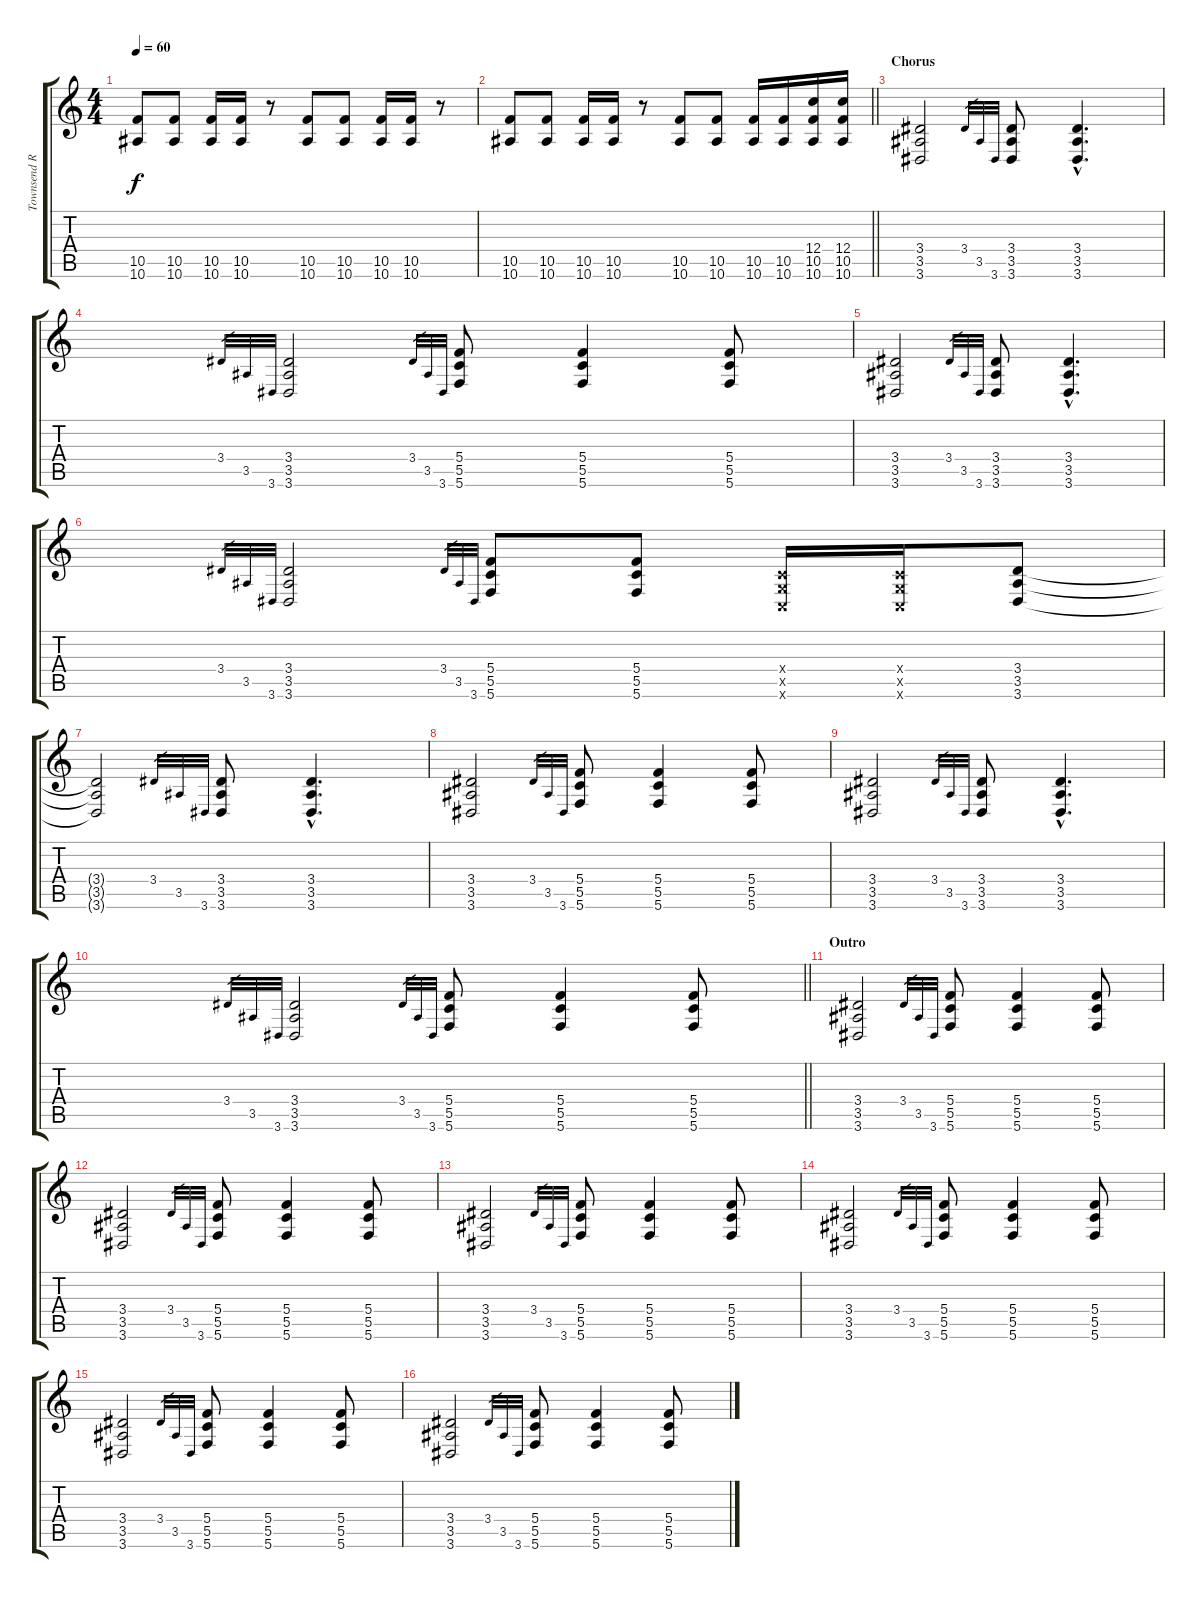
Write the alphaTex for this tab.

\track ("Townsend Rhythm" "Townsend R") {instrument distortionguitar}
\staff {score tabs}
\tuning (E4 C4 G3 C3 G2 C2) {hide}
\ts (4 4)
\tempo 60
\clef g2
\ks c
(10.5 10.6).8{dy f} (10.5 10.6).8 (10.5 10.6).16 (10.5 10.6).16 r.8 (10.5 10.6).8 (10.5 10.6).8 (10.5 10.6).16 (10.5 10.6).16 r.8 |
\barLineRight lightlight
(10.5 10.6).8 (10.5 10.6).8 (10.5 10.6).16 (10.5 10.6).16 r.8 (10.5 10.6).8 (10.5 10.6).8 (10.5 10.6).16 (10.5 10.6).16 (12.4 10.5 10.6).16 (12.4 10.5 10.6).16 |
\section ("" "Chorus")
(3.4 3.5 3.6).2 3.4.32{gr} 3.5.32{gr} 3.6.32{gr} (3.4 3.5 3.6).8 (3.4{hac} 3.5{hac} 3.6{hac}).4{d} |
3.4.32{gr} 3.5.32{gr} 3.6.32{gr} (3.4 3.5 3.6).2 3.4.32{gr} 3.5.32{gr} 3.6.32{gr} (5.4 5.5 5.6).8 (5.4 5.5 5.6).4 (5.4 5.5 5.6).8 |
(3.4 3.5 3.6).2 3.4.32{gr} 3.5.32{gr} 3.6.32{gr} (3.4 3.5 3.6).8 (3.4{hac} 3.5{hac} 3.6{hac}).4{d} |
3.4.32{gr} 3.5.32{gr} 3.6.32{gr} (3.4 3.5 3.6).2 3.4.32{gr} 3.5.32{gr} 3.6.32{gr} (5.4 5.5 5.6).8 (5.4 5.5 5.6).8 (0.4{x} 0.5{x} 0.6{x}).16 (0.4{x} 0.5{x} 0.6{x}).16 (3.4 3.5 3.6).8 |
(3.4{t} 3.5{t} 3.6{t}).2 3.4.32{gr} 3.5.32{gr} 3.6.32{gr} (3.4 3.5 3.6).8 (3.4{hac} 3.5{hac} 3.6{hac}).4{d} |
(3.4 3.5 3.6).2 3.4.32{gr} 3.5.32{gr} 3.6.32{gr} (5.4 5.5 5.6).8 (5.4 5.5 5.6).4 (5.4 5.5 5.6).8 |
(3.4 3.5 3.6).2 3.4.32{gr} 3.5.32{gr} 3.6.32{gr} (3.4 3.5 3.6).8 (3.4{hac} 3.5{hac} 3.6{hac}).4{d} |
\barLineRight lightlight
3.4.32{gr} 3.5.32{gr} 3.6.32{gr} (3.4 3.5 3.6).2 3.4.32{gr} 3.5.32{gr} 3.6.32{gr} (5.4 5.5 5.6).8 (5.4 5.5 5.6).4 (5.4 5.5 5.6).8 |
\section ("" "Outro")
(3.4 3.5 3.6).2 3.4.32{gr} 3.5.32{gr} 3.6.32{gr} (5.4 5.5 5.6).8 (5.4 5.5 5.6).4 (5.4 5.5 5.6).8 |
(3.4 3.5 3.6).2 3.4.32{gr} 3.5.32{gr} 3.6.32{gr} (5.4 5.5 5.6).8 (5.4 5.5 5.6).4 (5.4 5.5 5.6).8 |
(3.4 3.5 3.6).2 3.4.32{gr} 3.5.32{gr} 3.6.32{gr} (5.4 5.5 5.6).8 (5.4 5.5 5.6).4 (5.4 5.5 5.6).8 |
(3.4 3.5 3.6).2 3.4.32{gr} 3.5.32{gr} 3.6.32{gr} (5.4 5.5 5.6).8 (5.4 5.5 5.6).4 (5.4 5.5 5.6).8 |
(3.4 3.5 3.6).2 3.4.32{gr} 3.5.32{gr} 3.6.32{gr} (5.4 5.5 5.6).8 (5.4 5.5 5.6).4 (5.4 5.5 5.6).8 |
(3.4 3.5 3.6).2 3.4.32{gr} 3.5.32{gr} 3.6.32{gr} (5.4 5.5 5.6).8 (5.4 5.5 5.6).4 (5.4 5.5 5.6).8
